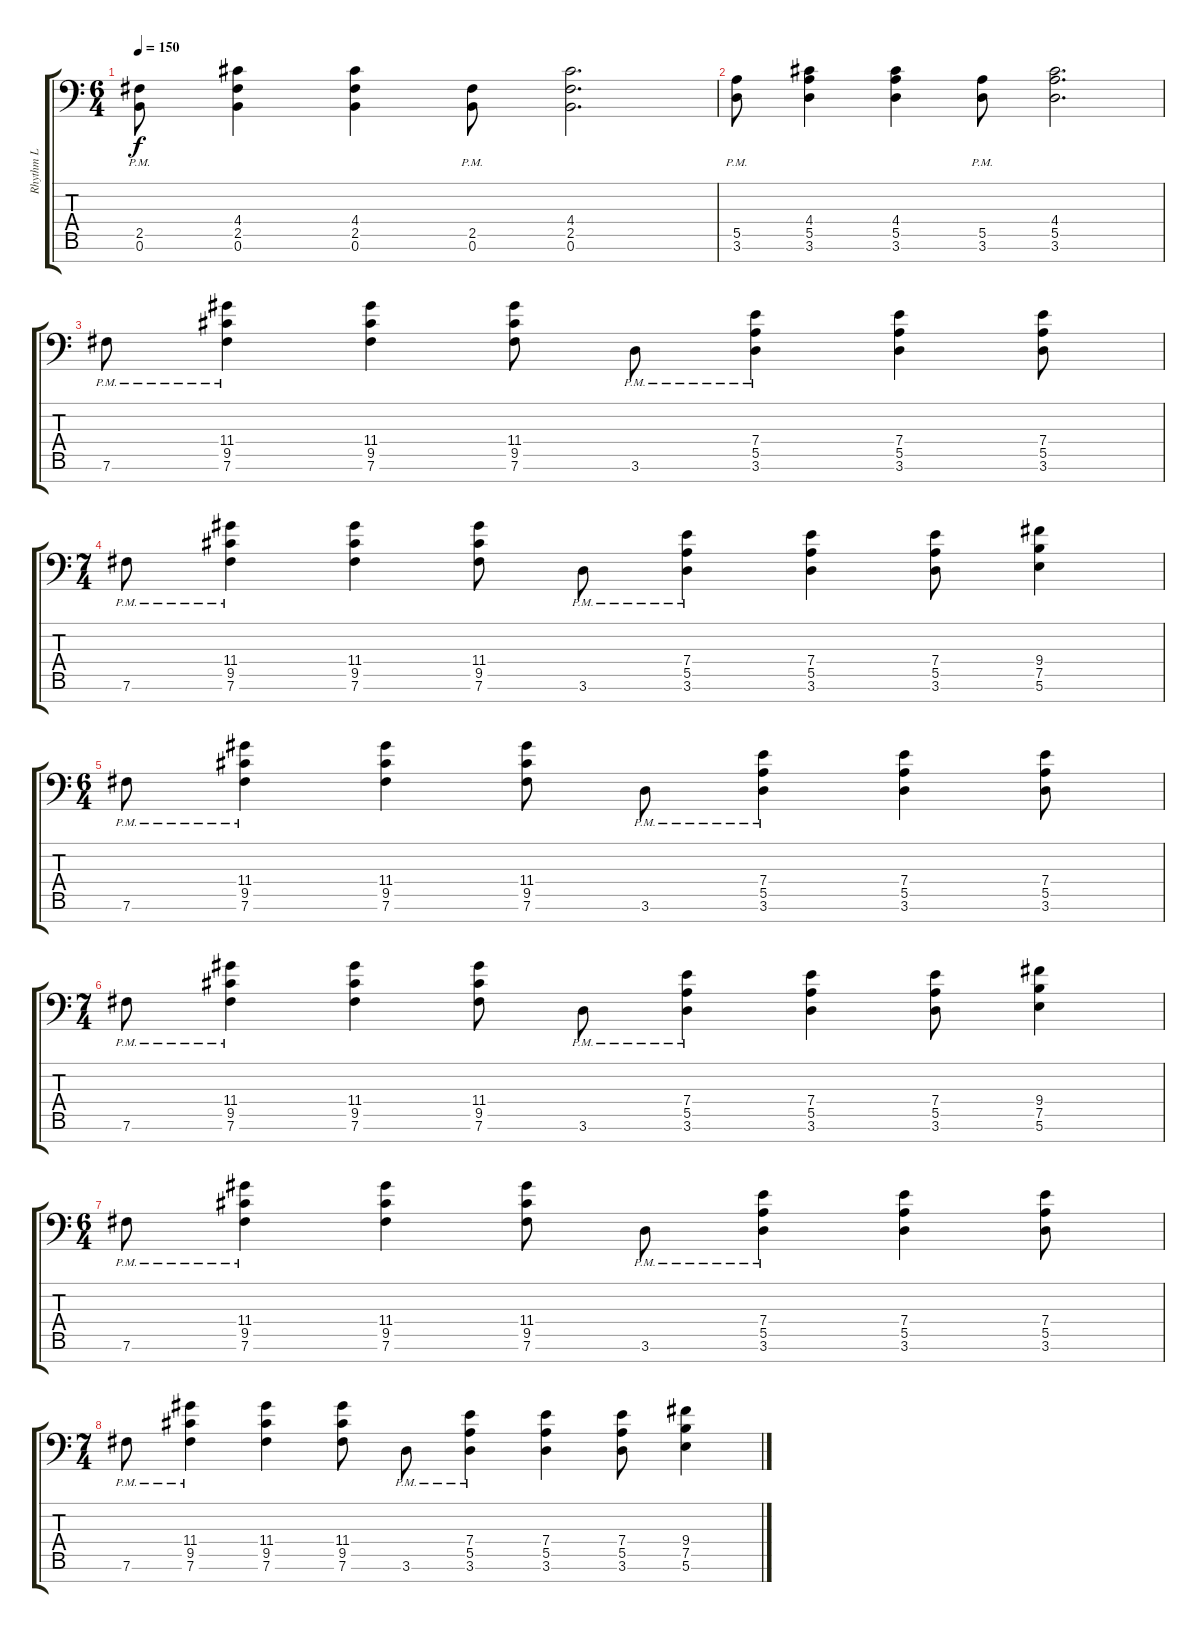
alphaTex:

\track ("Rhythm L" "Rhythm L") {instrument distortionguitar}
\staff {score tabs}
\tuning (B3 G3 D3 A2 E2 B1 Gb1) {hide}
\ts (6 4)
\tempo 150
\clef f4
\ks c
(2.5{pm} 0.6{pm}).8{dy f} (4.4 2.5 0.6).4 (4.4 2.5 0.6).4 (2.5{pm} 0.6{pm}).8 (4.4 2.5 0.6).2{d} |
(5.5{pm} 3.6{pm}).8 (4.4 5.5 3.6).4 (4.4 5.5 3.6).4 (5.5{pm} 3.6{pm}).8 (4.4 5.5 3.6).2{d} |
7.6{pm}.8 (11.4{pm} 9.5{pm} 7.6{pm}).4 (11.4 9.5 7.6).4 (11.4 9.5 7.6).8 3.6{pm}.8 (7.4{pm} 5.5{pm} 3.6{pm}).4 (7.4 5.5 3.6).4 (7.4 5.5 3.6).8 |
\ts (7 4)
7.6{pm}.8 (11.4{pm} 9.5{pm} 7.6{pm}).4 (11.4 9.5 7.6).4 (11.4 9.5 7.6).8 3.6{pm}.8 (7.4{pm} 5.5{pm} 3.6{pm}).4 (7.4 5.5 3.6).4 (7.4 5.5 3.6).8 (9.4 7.5 5.6).4 |
\ts (6 4)
7.6{pm}.8 (11.4{pm} 9.5{pm} 7.6{pm}).4 (11.4 9.5 7.6).4 (11.4 9.5 7.6).8 3.6{pm}.8 (7.4{pm} 5.5{pm} 3.6{pm}).4 (7.4 5.5 3.6).4 (7.4 5.5 3.6).8 |
\ts (7 4)
7.6{pm}.8 (11.4{pm} 9.5{pm} 7.6{pm}).4 (11.4 9.5 7.6).4 (11.4 9.5 7.6).8 3.6{pm}.8 (7.4{pm} 5.5{pm} 3.6{pm}).4 (7.4 5.5 3.6).4 (7.4 5.5 3.6).8 (9.4 7.5 5.6).4 |
\ts (6 4)
7.6{pm}.8 (11.4{pm} 9.5{pm} 7.6{pm}).4 (11.4 9.5 7.6).4 (11.4 9.5 7.6).8 3.6{pm}.8 (7.4{pm} 5.5{pm} 3.6{pm}).4 (7.4 5.5 3.6).4 (7.4 5.5 3.6).8 |
\ts (7 4)
7.6{pm}.8 (11.4{pm} 9.5{pm} 7.6{pm}).4 (11.4 9.5 7.6).4 (11.4 9.5 7.6).8 3.6{pm}.8 (7.4{pm} 5.5{pm} 3.6{pm}).4 (7.4 5.5 3.6).4 (7.4 5.5 3.6).8 (9.4 7.5 5.6).4
